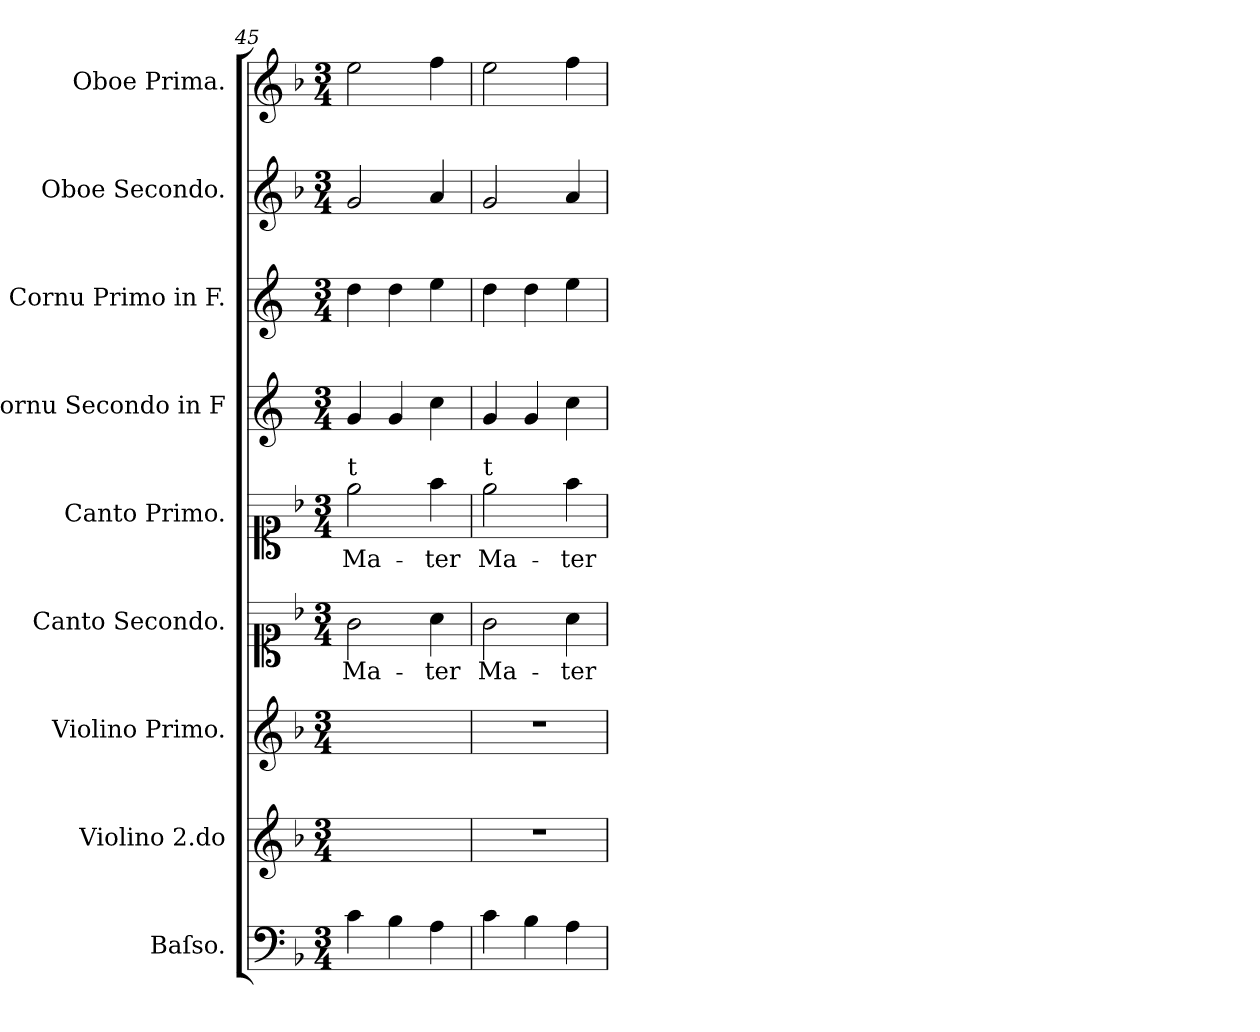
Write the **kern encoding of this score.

**kern	**kern	**kern	**kern	**text	**kern	**text	**kern	**kern	**kern	**kern
*part9	*part8	*part7	*part6	*part6	*part5	*part5	*part4	*part3	*part2	*part1
*staff9	*staff8	*staff7	*staff6	*staff6	*staff5	*staff5	*staff4	*staff3	*staff2	*staff1
*I"Baſso.	*I"Violino 2.do	*I"Violino Primo.	*I"Canto Secondo.	*	*I"Canto Primo.	*	*I"Cornu Secondo in F	*I"Cornu Primo in F.	*I"Oboe Secondo.	*I"Oboe Prima.
*I'B	*	*I'Vn I	*	*	*	*	*	*I'Cor I in F	*	*I'Ob I
*clefF4	*clefG2	*clefG2	*clefC1	*	*clefC1	*	*clefG2	*clefG2	*clefG2	*clefG2
*	*	*	*	*	*	*	*ITrd4c7	*ITrd4c7	*	*
*k[b-]	*k[b-]	*k[b-]	*k[b-]	*	*k[b-]	*	*k[b-]	*k[b-]	*k[b-]	*k[b-]
*F:	*F:	*F:	*F:	*	*F:	*	*	*	*F:	*F:
*M3/4	*M3/4	*M3/4	*M3/4	*	*M3/4	*	*M3/4	*M3/4	*M3/4	*M3/4
=45	=45	=45	=45	=45	=45	=45	=45	=45	=45	=45
!	!	!	!	!	!LO:TX:a:t=t	!	!	!	!	!
4c\	2.ryy	2.ryy	2g\	Ma-	2ee\	Ma-	4c/	4g\	2g/	2ee\
4B-\	.	.	.	.	.	.	4c/	4g\	.	.
4A\	.	.	4a\	-ter	4ff\	-ter	4f\	4a\	4a/	4ff\
=46	=46	=46	=46	=46	=46	=46	=46	=46	=46	=46
!	!	!	!	!	!LO:TX:a:t=t	!	!	!	!	!
4c\	2.r	2.r	2g\	Ma-	2ee\	Ma-	4c/	4g\	2g/	2ee\
4B-\	.	.	.	.	.	.	4c/	4g\	.	.
4A\	.	.	4a\	-ter	4ff\	-ter	4f\	4a\	4a/	4ff\
=	=	=	=	=	=	=	=	=	=	=
*-	*-	*-	*-	*-	*-	*-	*-	*-	*-	*-
